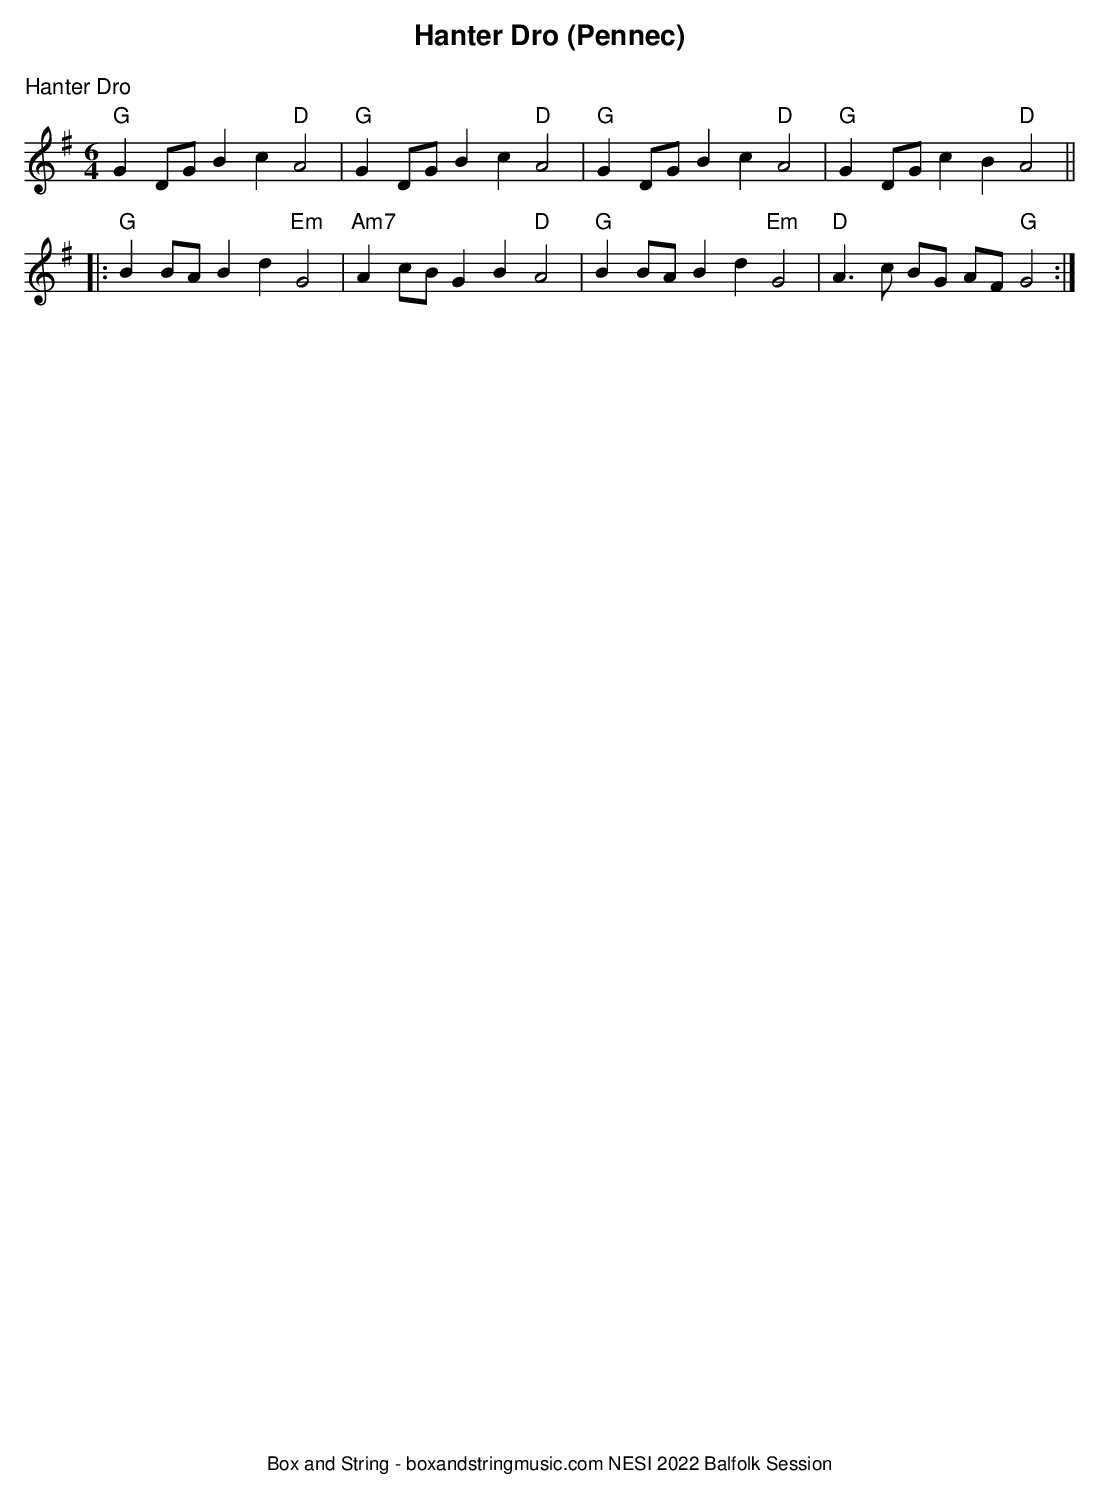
X:1
T:Hanter Dro (Pennec)
M:6/4
L:1/8
K:G
%%text Hanter Dro
"G"G2DG B2c2 "D"A4|"G"G2DG B2c2 "D"A4|\
"G"G2DG B2c2 "D"A4|"G"G2DG c2B2 "D"A4||
|:"G"B2BAB2d2 "Em"G4|"Am7"A2cB G2B2 "D"A4|\
"G"B2BAB2d2 "Em"G4|"D"A3 c BG AF "G"G4:|
